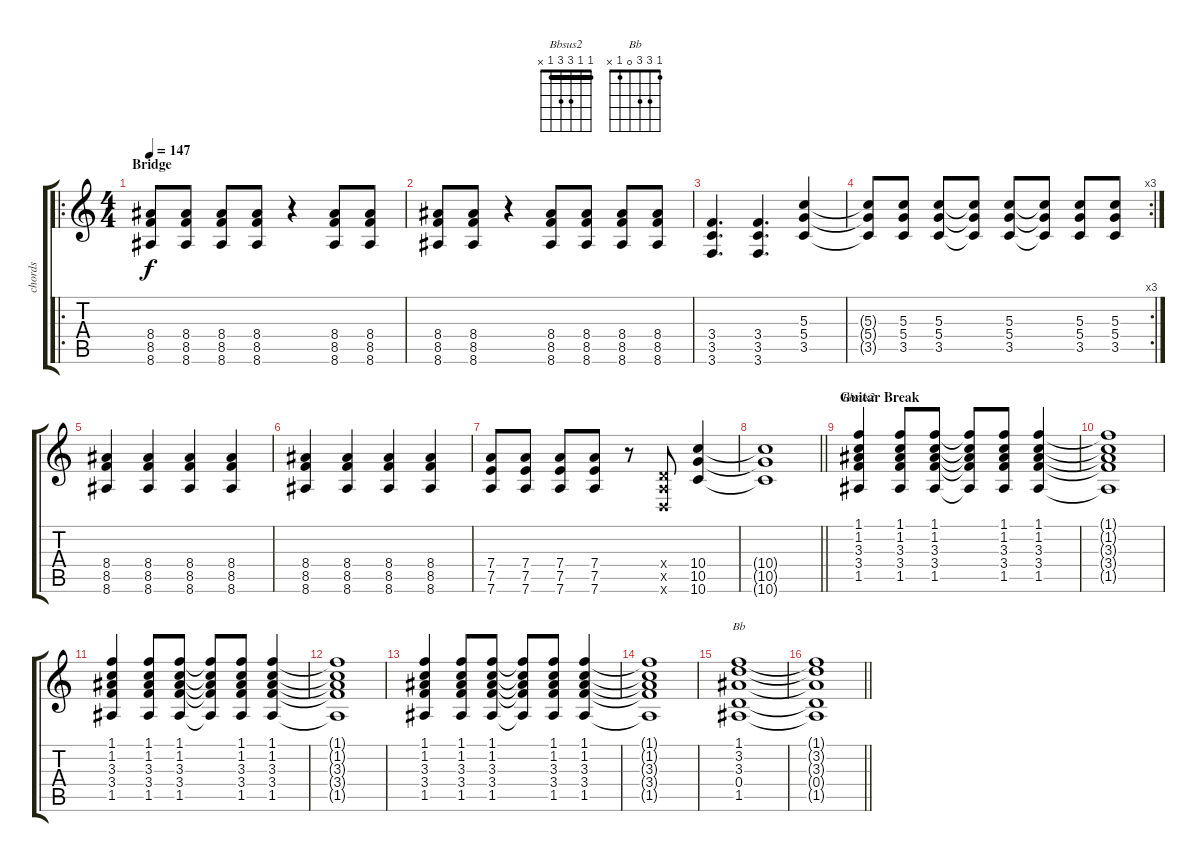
\track ("chords" "chords") {solo instrument acousticguitarsteel}
\staff {score tabs}
\tuning (E4 B3 G3 D3 A2 D2) {hide}
\chord ("Bbsus2" 1 1 3 3 1 x) {barre 1}
\chord ("Bb" 1 3 3 0 1 x)
\ro
\ts (4 4)
\section ("" "Bridge")
\tempo 147
\clef g2
\ks c
(8.4 8.5 8.6).8{dy f} (8.4 8.5 8.6).8 (8.4 8.5 8.6).8 (8.4 8.5 8.6).8 r.4 (8.4 8.5 8.6).8 (8.4 8.5 8.6).8 |
(8.4 8.5 8.6).8 (8.4 8.5 8.6).8 r.4 (8.4 8.5 8.6).8 (8.4 8.5 8.6).8 (8.4 8.5 8.6).8 (8.4 8.5 8.6).8 |
(3.4 3.5 3.6).4{d} (3.4 3.5 3.6).4{d} (5.3 5.4 3.5).4 |
\rc 3
(5.3{t} 5.4{t} 3.5{t}).8 (5.3 5.4 3.5).8 (5.3 5.4 3.5).8 (5.3{t} 5.4{t} 3.5{t}).8 (5.3 5.4 3.5).8 (5.3{t} 5.4{t} 3.5{t}).8 (5.3 5.4 3.5).8 (5.3 5.4 3.5).8 |
(8.4 8.5 8.6).4 (8.4 8.5 8.6).4 (8.4 8.5 8.6).4 (8.4 8.5 8.6).4 |
(8.4 8.5 8.6).4 (8.4 8.5 8.6).4 (8.4 8.5 8.6).4 (8.4 8.5 8.6).4 |
(7.4 7.5 7.6).8 (7.4 7.5 7.6).8 (7.4 7.5 7.6).8 (7.4 7.5 7.6).8 r.8 (0.4{x} 0.5{x} 0.6{x}).8 (10.4 10.5 10.6).4 |
\barLineRight lightlight
(10.4{t} 10.5{t} 10.6{t}).1 |
\section ("" "Guitar Break")
(1.1 1.2 3.3 3.4 1.5).4{ch "Bbsus2"} (1.1 1.2 3.3 3.4 1.5).8 (1.1 1.2 3.3 3.4 1.5).8 (1.1{t} 1.2{t} 3.3{t} 3.4{t} 1.5{t}).8 (1.1 1.2 3.3 3.4 1.5).8 (1.1 1.2 3.3 3.4 1.5).4 |
(1.1{t} 1.2{t} 3.3{t} 3.4{t} 1.5{t}).1 |
(1.1 1.2 3.3 3.4 1.5).4 (1.1 1.2 3.3 3.4 1.5).8 (1.1 1.2 3.3 3.4 1.5).8 (1.1{t} 1.2{t} 3.3{t} 3.4{t} 1.5{t}).8 (1.1 1.2 3.3 3.4 1.5).8 (1.1 1.2 3.3 3.4 1.5).4 |
(1.1{t} 1.2{t} 3.3{t} 3.4{t} 1.5{t}).1 |
(1.1 1.2 3.3 3.4 1.5).4 (1.1 1.2 3.3 3.4 1.5).8 (1.1 1.2 3.3 3.4 1.5).8 (1.1{t} 1.2{t} 3.3{t} 3.4{t} 1.5{t}).8 (1.1 1.2 3.3 3.4 1.5).8 (1.1 1.2 3.3 3.4 1.5).4 |
(1.1{t} 1.2{t} 3.3{t} 3.4{t} 1.5{t}).1 |
(1.1 3.2 3.3 0.4 1.5).1{ch "Bb"} |
\barLineRight lightlight
(1.1{t} 3.2{t} 3.3{t} 0.4{t} 1.5{t}).1
